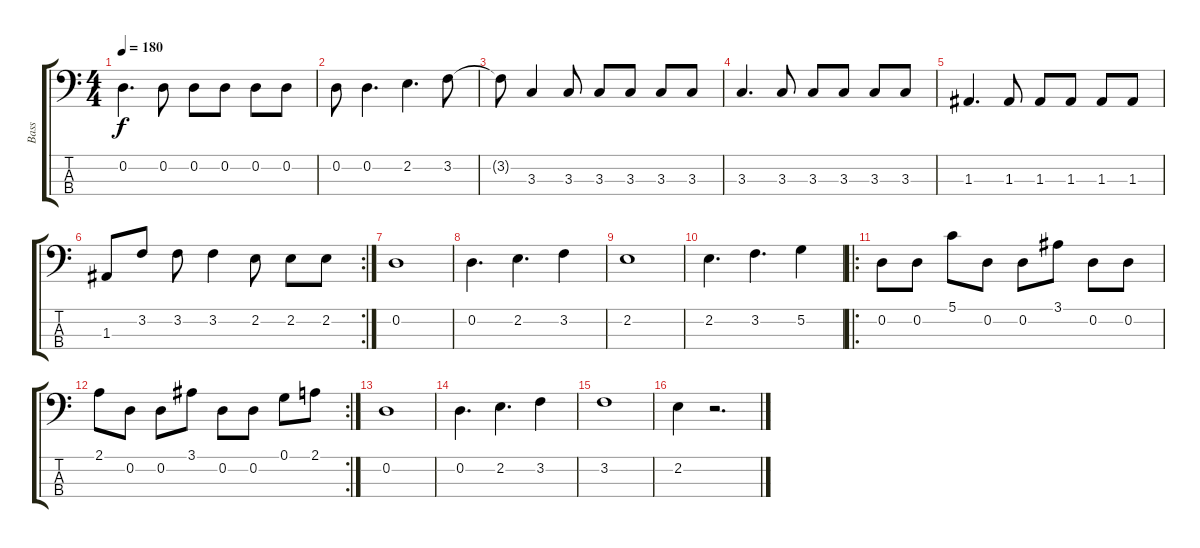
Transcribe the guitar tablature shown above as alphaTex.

\track ("Bass" "Bass") {instrument electricbasspick}
\staff {score tabs}
\tuning (G2 D2 A1 E1) {hide}
\ts (4 4)
\tempo 180
\clef f4
\ks c
0.2.4{d dy f} 0.2.8 0.2.8 0.2.8 0.2.8 0.2.8 |
0.2.8 0.2.4{d} 2.2.4{d} 3.2.8 |
3.2{t}.8 3.3.4 3.3.8 3.3.8 3.3.8 3.3.8 3.3.8 |
3.3.4{d} 3.3.8 3.3.8 3.3.8 3.3.8 3.3.8 |
1.3.4{d} 1.3.8 1.3.8 1.3.8 1.3.8 1.3.8 |
\rc 2
1.3.8 3.2.8 3.2.8 3.2.4 2.2.8 2.2.8 2.2.8 |
0.2.1 |
0.2.4{d} 2.2.4{d} 3.2.4 |
2.2.1 |
2.2.4{d} 3.2.4{d} 5.2.4 |
\ro
0.2.8 0.2.8 5.1.8 0.2.8 0.2.8 3.1.8 0.2.8 0.2.8 |
\rc 2
2.1.8 0.2.8 0.2.8 3.1.8 0.2.8 0.2.8 0.1.8 2.1.8 |
0.2.1 |
0.2.4{d} 2.2.4{d} 3.2.4 |
3.2.1 |
2.2.4 r.2{d}
